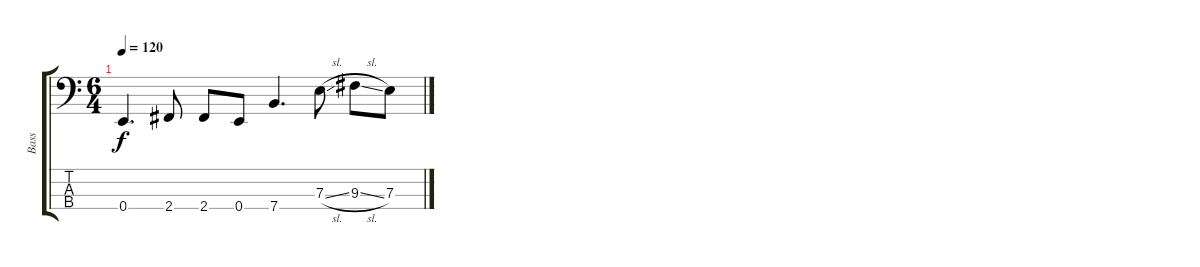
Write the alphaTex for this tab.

\track ("Bass" "Bass") {instrument electricbassfinger}
\staff {score tabs}
\tuning (G2 D2 A1 E1) {hide}
\ts (6 4)
\tempo 120
\clef f4
\ks c
0.4.4{d dy f} 2.4.8 2.4.8 0.4.8 7.4.4{d} 7.3{sl}.8 9.3{sl}.8 7.3.8
